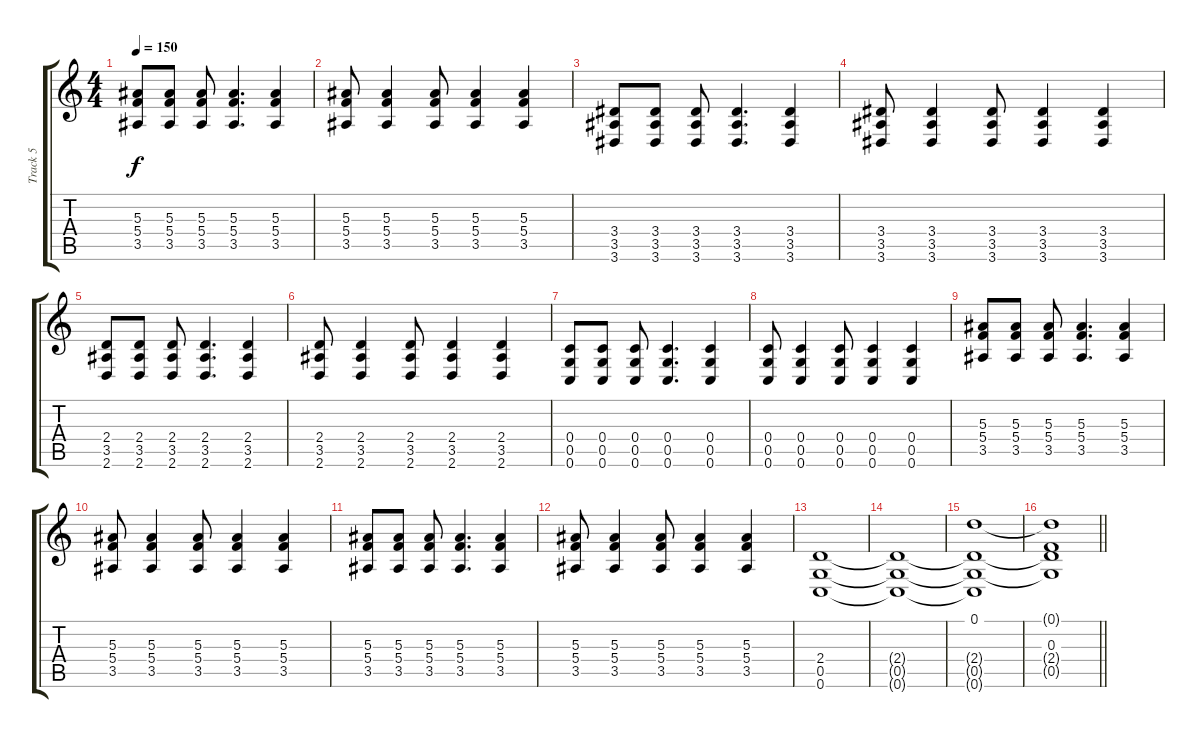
\track ("Track 5" "Track 5") {instrument distortionguitar}
\staff {score tabs}
\tuning (D4 A3 F3 C3 G2 C2) {hide}
\ts (4 4)
\tempo 150
\clef g2
\ks c
(5.3 5.4 3.5).8{dy f} (5.3 5.4 3.5).8 (5.3 5.4 3.5).8 (5.3 5.4 3.5).4{d} (5.3 5.4 3.5).4 |
(5.3 5.4 3.5).8 (5.3 5.4 3.5).4 (5.3 5.4 3.5).8 (5.3 5.4 3.5).4 (5.3 5.4 3.5).4 |
(3.4 3.5 3.6).8 (3.4 3.5 3.6).8 (3.4 3.5 3.6).8 (3.4 3.5 3.6).4{d} (3.4 3.5 3.6).4 |
(3.4 3.5 3.6).8 (3.4 3.5 3.6).4 (3.4 3.5 3.6).8 (3.4 3.5 3.6).4 (3.4 3.5 3.6).4 |
(2.4 3.5 2.6).8 (2.4 3.5 2.6).8 (2.4 3.5 2.6).8 (2.4 3.5 2.6).4{d} (2.4 3.5 2.6).4 |
(2.4 3.5 2.6).8 (2.4 3.5 2.6).4 (2.4 3.5 2.6).8 (2.4 3.5 2.6).4 (2.4 3.5 2.6).4 |
(0.4 0.5 0.6).8 (0.4 0.5 0.6).8 (0.4 0.5 0.6).8 (0.4 0.5 0.6).4{d} (0.4 0.5 0.6).4 |
(0.4 0.5 0.6).8 (0.4 0.5 0.6).4 (0.4 0.5 0.6).8 (0.4 0.5 0.6).4 (0.4 0.5 0.6).4 |
(5.3 5.4 3.5).8 (5.3 5.4 3.5).8 (5.3 5.4 3.5).8 (5.3 5.4 3.5).4{d} (5.3 5.4 3.5).4 |
(5.3 5.4 3.5).8 (5.3 5.4 3.5).4 (5.3 5.4 3.5).8 (5.3 5.4 3.5).4 (5.3 5.4 3.5).4 |
(5.3 5.4 3.5).8 (5.3 5.4 3.5).8 (5.3 5.4 3.5).8 (5.3 5.4 3.5).4{d} (5.3 5.4 3.5).4 |
(5.3 5.4 3.5).8 (5.3 5.4 3.5).4 (5.3 5.4 3.5).8 (5.3 5.4 3.5).4 (5.3 5.4 3.5).4 |
(2.4 0.5 0.6).1 |
(2.4{t} 0.5{t} 0.6{t}).1 |
(0.1 2.4{t} 0.5{t} 0.6{t}).1{volume 0} |
\barLineRight lightlight
(0.1{t} 0.3 2.4{t} 0.5{t}).1
